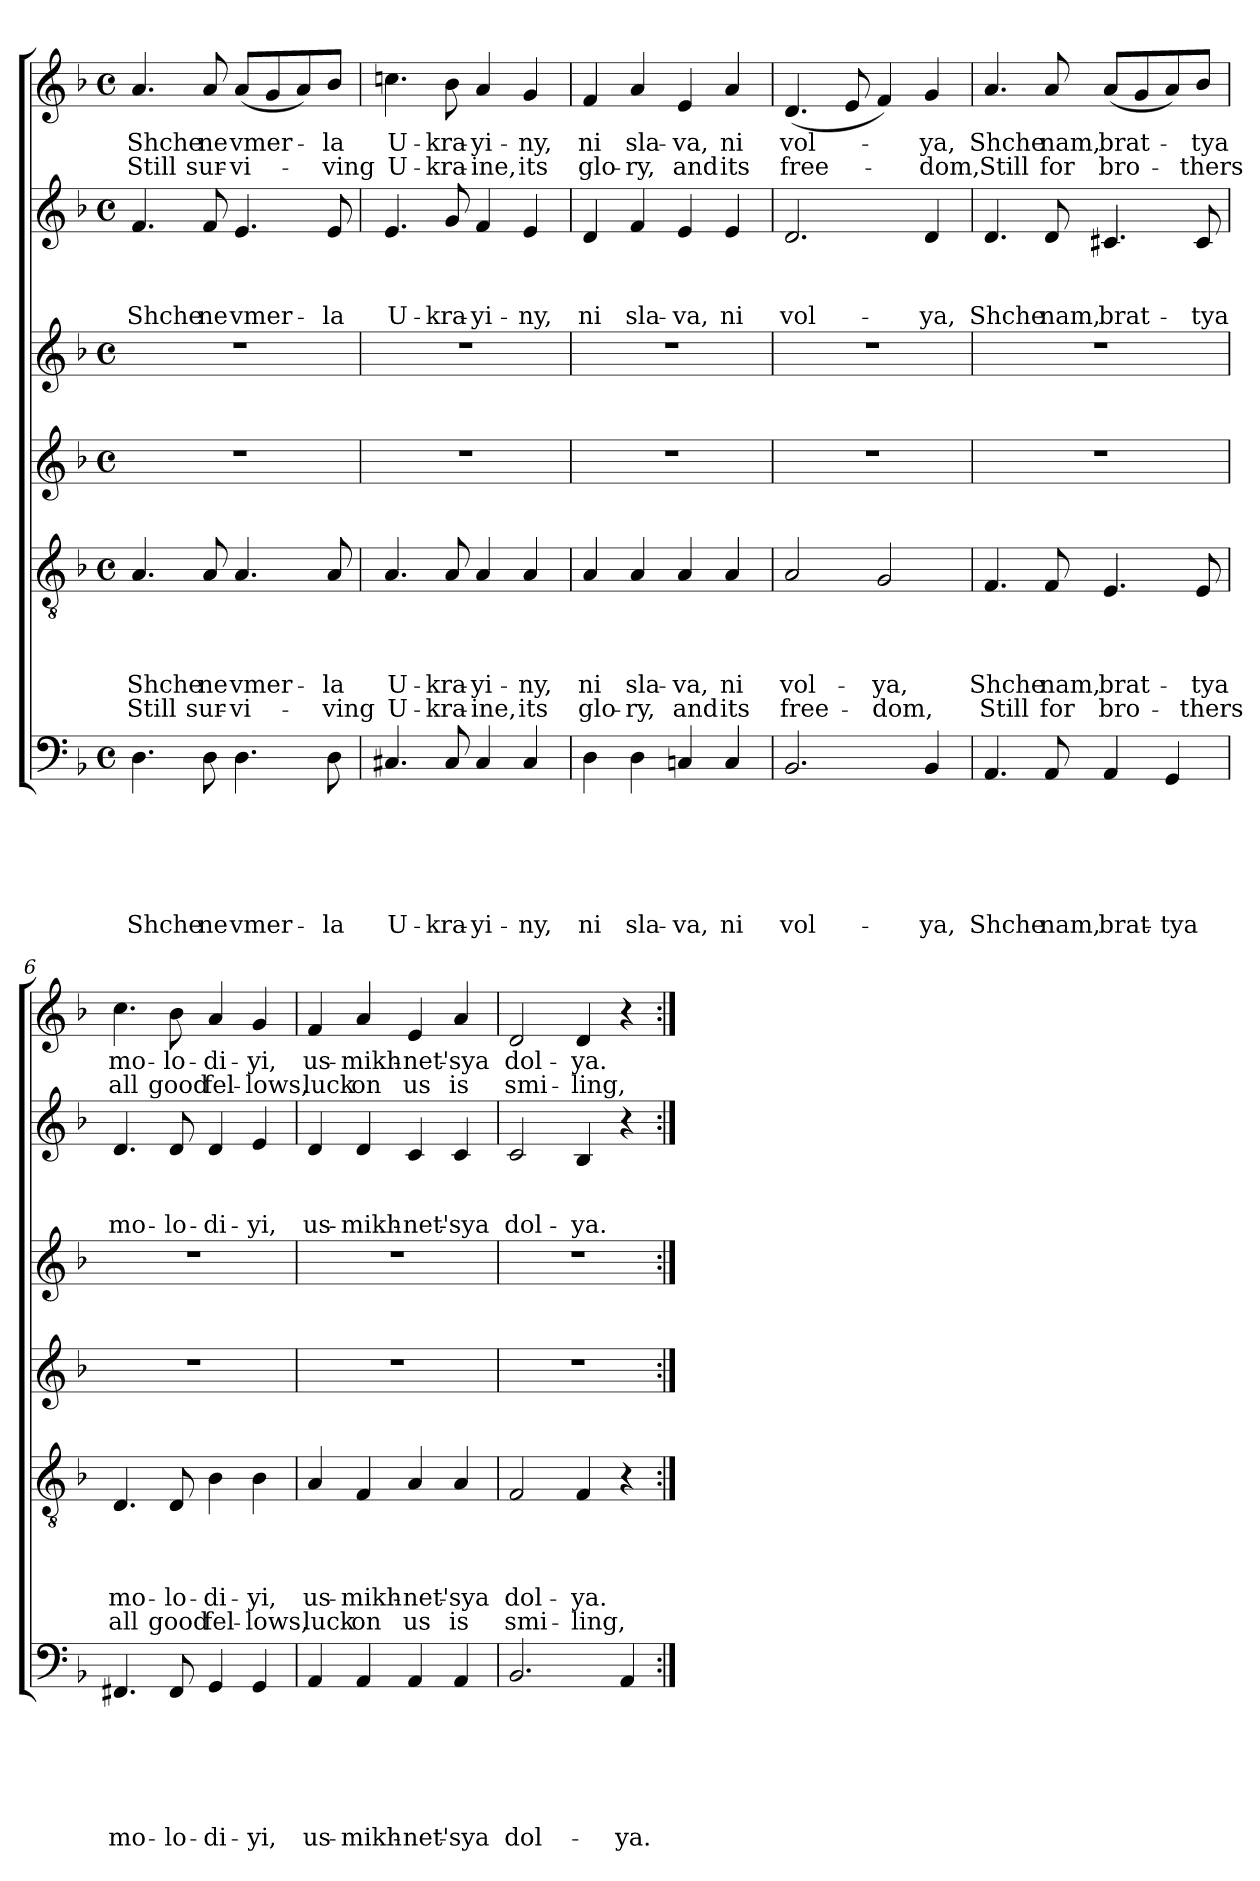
**kern	**text	**text	**text	**text	**text	**text	**kern	**text	**text	**text	**text	**text	**kern	**kern	**kern	**text	**text	**text	**kern	**text	**text
*part4	*part4	*part4	*part4	*part4	*part4	*part4	*part3	*part3	*part3	*part3	*part3	*part3	*part2	*part2	*part1	*part1	*part1	*part1	*part1	*part1	*part1
*staff6	*staff6	*staff6	*staff6	*staff6	*staff6	*staff6	*staff5	*staff5	*staff5	*staff5	*staff5	*staff5	*staff4	*staff3	*staff2	*staff2	*staff2	*staff2	*staff1	*staff1	*staff1
*clefF4	*	*	*	*	*	*	*clefGv2	*	*	*	*	*	*clefG2	*clefG2	*clefG2	*	*	*	*clefG2	*	*
*k[b-]	*	*	*	*	*	*	*k[b-]	*	*	*	*	*	*k[b-]	*k[b-]	*k[b-]	*	*	*	*k[b-]	*	*
*F:	*	*	*	*	*	*	*F:	*	*	*	*	*	*F:	*F:	*F:	*	*	*	*F:	*	*
*M4/4	*	*	*	*	*	*	*M4/4	*	*	*	*	*	*M4/4	*M4/4	*M4/4	*	*	*	*M4/4	*	*
*met(c)	*	*	*	*	*	*	*met(c)	*	*	*	*	*	*met(c)	*met(c)	*met(c)	*	*	*	*met(c)	*	*
=1	=1	=1	=1	=1	=1	=1	=1	=1	=1	=1	=1	=1	=1	=1	=1	=1	=1	=1	=1	=1	=1
!	!	!	!	!	!	!LO:LY:b	!	!	!	!	!LO:LY:b	!LO:LY:b	!	!	!	!	!	!LO:LY:b	!	!LO:LY:b	!LO:LY:b
4.D\	.	.	.	.	.	Shche	4.A/	.	.	.	Shche	Still	1r	1r	4.f/	.	.	Shche	4.a/	Shche	Still
!	!	!	!	!	!	!LO:LY:b	!	!	!	!	!LO:LY:b	!LO:LY:b	!	!	!	!	!	!LO:LY:b	!	!LO:LY:b	!LO:LY:b
8D\	.	.	.	.	.	ne	8A/	.	.	.	ne	sur-	.	.	8f/	.	.	ne	8a/	ne	sur-
!	!	!	!	!	!	!LO:LY:b	!	!	!	!	!LO:LY:b	!LO:LY:b	!	!	!	!	!	!LO:LY:b	!	!LO:LY:b	!LO:LY:b
4.D\	.	.	.	.	.	vmer-	4.A/	.	.	.	vmer-	-vi-	.	.	4.e/	.	.	vmer-	(>8a/L	vmer-	-vi-
.	.	.	.	.	.	.	.	.	.	.	.	.	.	.	.	.	.	.	8g/	.	.
.	.	.	.	.	.	.	.	.	.	.	.	.	.	.	.	.	.	.	8a/)	.	.
!	!	!	!	!	!	!LO:LY:b	!	!	!	!	!LO:LY:b	!LO:LY:b	!	!	!	!	!	!LO:LY:b	!	!LO:LY:b	!LO:LY:b
8D\	.	.	.	.	.	-la	8A/	.	.	.	-la	-ving	.	.	8e/	.	.	-la	8b-/J	-la	-ving
=2	=2	=2	=2	=2	=2	=2	=2	=2	=2	=2	=2	=2	=2	=2	=2	=2	=2	=2	=2	=2	=2
!	!	!	!	!	!	!LO:LY:b	!	!	!	!	!LO:LY:b	!LO:LY:b	!	!	!	!	!	!LO:LY:b	!	!LO:LY:b	!LO:LY:b
4.C#X/	.	.	.	.	.	U-	4.A/	.	.	.	U-	U-	1r	1r	4.e/	.	.	U-	4.ccn\	U-	U-
!	!	!	!	!	!	!LO:LY:b	!	!	!	!	!LO:LY:b	!LO:LY:b	!	!	!	!	!	!LO:LY:b	!	!LO:LY:b	!LO:LY:b
8C#/	.	.	.	.	.	-kra-	8A/	.	.	.	-kra-	-kra-	.	.	8g/	.	.	-kra-	8b-\	-kra-	-kra-
!	!	!	!	!	!	!LO:LY:b	!	!	!	!	!LO:LY:b	!LO:LY:b	!	!	!	!	!	!LO:LY:b	!	!LO:LY:b	!LO:LY:b
4C#/	.	.	.	.	.	-yi-	4A/	.	.	.	-yi-	-ine,	.	.	4f/	.	.	-yi-	4a/	-yi-	-ine,
!	!	!	!	!	!	!LO:LY:b	!	!	!	!	!LO:LY:b	!LO:LY:b	!	!	!	!	!	!LO:LY:b	!	!LO:LY:b	!LO:LY:b
4C#/	.	.	.	.	.	-ny,	4A/	.	.	.	-ny,	its	.	.	4e/	.	.	-ny,	4g/	-ny,	its
=3	=3	=3	=3	=3	=3	=3	=3	=3	=3	=3	=3	=3	=3	=3	=3	=3	=3	=3	=3	=3	=3
!	!	!	!	!	!	!LO:LY:b	!	!	!	!	!LO:LY:b	!LO:LY:b	!	!	!	!	!	!LO:LY:b	!	!LO:LY:b	!LO:LY:b
4D\	.	.	.	.	.	ni	4A/	.	.	.	ni	glo-	1r	1r	4d/	.	.	ni	4f/	ni	glo-
!	!	!	!	!	!	!LO:LY:b	!	!	!	!	!LO:LY:b	!LO:LY:b	!	!	!	!	!	!LO:LY:b	!	!LO:LY:b	!LO:LY:b
4D\	.	.	.	.	.	sla-	4A/	.	.	.	sla-	-ry,	.	.	4f/	.	.	sla-	4a/	sla-	-ry,
!	!	!	!	!	!	!LO:LY:b	!	!	!	!	!LO:LY:b	!LO:LY:b	!	!	!	!	!	!LO:LY:b	!	!LO:LY:b	!LO:LY:b
4Cn/	.	.	.	.	.	-va,	4A/	.	.	.	-va,	and	.	.	4e/	.	.	-va,	4e/	-va,	and
!	!	!	!	!	!	!LO:LY:b	!	!	!	!	!LO:LY:b	!LO:LY:b	!	!	!	!	!	!LO:LY:b	!	!LO:LY:b	!LO:LY:b
4C/	.	.	.	.	.	ni	4A/	.	.	.	ni	its	.	.	4e/	.	.	ni	4a/	ni	its
=4	=4	=4	=4	=4	=4	=4	=4	=4	=4	=4	=4	=4	=4	=4	=4	=4	=4	=4	=4	=4	=4
!	!	!	!	!	!	!LO:LY:b	!	!	!	!	!LO:LY:b	!LO:LY:b	!	!	!	!	!	!LO:LY:b	!	!LO:LY:b	!LO:LY:b
2.BB-/	.	.	.	.	.	vol-	2A/	.	.	.	vol-	free-	1r	1r	2.d/	.	.	vol-	(4.d/	vol-	free-
.	.	.	.	.	.	.	.	.	.	.	.	.	.	.	.	.	.	.	8e/	.	.
!	!	!	!	!	!	!	!	!	!	!	!LO:LY:b	!LO:LY:b	!	!	!	!	!	!	!	!	!
.	.	.	.	.	.	.	2G/	.	.	.	-ya,	-dom,	.	.	.	.	.	.	4f/)	.	.
!	!	!	!	!	!	!LO:LY:b	!	!	!	!	!	!	!	!	!	!	!	!LO:LY:b	!	!LO:LY:b	!LO:LY:b
4BB-/	.	.	.	.	.	-ya,	.	.	.	.	.	.	.	.	4d/	.	.	-ya,	4g/	-ya,	-dom,
!!LO:LB:g=z
=5	=5	=5	=5	=5	=5	=5	=5	=5	=5	=5	=5	=5	=5	=5	=5	=5	=5	=5	=5	=5	=5
!	!	!	!	!	!	!LO:LY:b	!	!	!	!	!LO:LY:b	!LO:LY:b	!	!	!	!	!	!LO:LY:b	!	!LO:LY:b	!LO:LY:b
4.AA/	.	.	.	.	.	Shche	4.F/	.	.	.	Shche	Still	1r	1r	4.d/	.	.	Shche	4.a/	Shche	Still
!	!	!	!	!	!	!LO:LY:b	!	!	!	!	!LO:LY:b	!LO:LY:b	!	!	!	!	!	!LO:LY:b	!	!LO:LY:b	!LO:LY:b
8AA/	.	.	.	.	.	nam,	8F/	.	.	.	nam,	for	.	.	8d/	.	.	nam,	8a/	nam,	for
!	!	!	!	!	!	!LO:LY:b	!	!	!	!	!LO:LY:b	!LO:LY:b	!	!	!	!	!	!LO:LY:b	!	!LO:LY:b	!LO:LY:b
4AA/	.	.	.	.	.	brat-	4.E/	.	.	.	brat-	bro-	.	.	4.c#X/	.	.	brat-	(>8a/L	brat-	bro-
.	.	.	.	.	.	.	.	.	.	.	.	.	.	.	.	.	.	.	8g/	.	.
!	!	!	!	!	!	!LO:LY:b	!	!	!	!	!	!	!	!	!	!	!	!	!	!	!
4GG/	.	.	.	.	.	-tya	.	.	.	.	.	.	.	.	.	.	.	.	8a/)	.	.
!	!	!	!	!	!	!	!	!	!	!	!LO:LY:b	!LO:LY:b	!	!	!	!	!	!LO:LY:b	!	!LO:LY:b	!LO:LY:b
.	.	.	.	.	.	.	8E/	.	.	.	-tya	-thers	.	.	8c#/	.	.	-tya	8b-/J	-tya	-thers
=6	=6	=6	=6	=6	=6	=6	=6	=6	=6	=6	=6	=6	=6	=6	=6	=6	=6	=6	=6	=6	=6
!	!	!	!	!	!	!LO:LY:b	!	!	!	!	!LO:LY:b	!LO:LY:b	!	!	!	!	!	!LO:LY:b	!	!LO:LY:b	!LO:LY:b
4.FF#X/	.	.	.	.	.	mo-	4.D/	.	.	.	mo-	all	1r	1r	4.d/	.	.	mo-	4.cc\	mo-	all
!	!	!	!	!	!	!LO:LY:b	!	!	!	!	!LO:LY:b	!LO:LY:b	!	!	!	!	!	!LO:LY:b	!	!LO:LY:b	!LO:LY:b
8FF#/	.	.	.	.	.	-lo-	8D/	.	.	.	-lo-	good	.	.	8d/	.	.	-lo-	8b-\	-lo-	good
!	!	!	!	!	!	!LO:LY:b	!	!	!	!	!LO:LY:b	!LO:LY:b	!	!	!	!	!	!LO:LY:b	!	!LO:LY:b	!LO:LY:b
4GG/	.	.	.	.	.	-di-	4B-\	.	.	.	-di-	fel-	.	.	4d/	.	.	-di-	4a/	-di-	fel-
!	!	!	!	!	!	!LO:LY:b	!	!	!	!	!LO:LY:b	!LO:LY:b	!	!	!	!	!	!LO:LY:b	!	!LO:LY:b	!LO:LY:b
4GG/	.	.	.	.	.	-yi,	4B-\	.	.	.	-yi,	-lows,	.	.	4e/	.	.	-yi,	4g/	-yi,	-lows,
=7	=7	=7	=7	=7	=7	=7	=7	=7	=7	=7	=7	=7	=7	=7	=7	=7	=7	=7	=7	=7	=7
!	!	!	!	!	!	!LO:LY:b	!	!	!	!	!LO:LY:b	!LO:LY:b	!	!	!	!	!	!LO:LY:b	!	!LO:LY:b	!LO:LY:b
4AA/	.	.	.	.	.	us-	4A/	.	.	.	us-	luck	1r	1r	4d/	.	.	us-	4f/	us-	luck
!	!	!	!	!	!	!LO:LY:b	!	!	!	!	!LO:LY:b	!LO:LY:b	!	!	!	!	!	!LO:LY:b	!	!LO:LY:b	!LO:LY:b
4AA/	.	.	.	.	.	-mikh-	4F/	.	.	.	-mikh-	on	.	.	4d/	.	.	-mikh-	4a/	-mikh-	on
!	!	!	!	!	!	!LO:LY:b	!	!	!	!	!LO:LY:b	!LO:LY:b	!	!	!	!	!	!LO:LY:b	!	!LO:LY:b	!LO:LY:b
4AA/	.	.	.	.	.	-net'-	4A/	.	.	.	-net'-	us	.	.	4c/	.	.	-net'-	4e/	-net'-	us
!	!	!	!	!	!	!LO:LY:b	!	!	!	!	!LO:LY:b	!LO:LY:b	!	!	!	!	!	!LO:LY:b	!	!LO:LY:b	!LO:LY:b
4AA/	.	.	.	.	.	-sya	4A/	.	.	.	-sya	is	.	.	4c/	.	.	-sya	4a/	-sya	is
=8	=8	=8	=8	=8	=8	=8	=8	=8	=8	=8	=8	=8	=8	=8	=8	=8	=8	=8	=8	=8	=8
!	!	!	!	!	!	!LO:LY:b	!	!	!	!	!LO:LY:b	!LO:LY:b	!	!	!	!	!	!LO:LY:b	!	!LO:LY:b	!LO:LY:b
2.BB-/	.	.	.	.	.	dol-	2F/	.	.	.	dol-	smi-	1r	1r	2c/	.	.	dol-	2d/	dol-	smi-
!	!	!	!	!	!	!	!	!	!	!	!LO:LY:b	!LO:LY:b	!	!	!	!	!	!LO:LY:b	!	!LO:LY:b	!LO:LY:b
.	.	.	.	.	.	.	4F/	.	.	.	-ya.	-ling,	.	.	4B-/	.	.	-ya.	4d/	-ya.	-ling,
!	!	!	!	!	!	!LO:LY:b	!	!	!	!	!	!	!	!	!	!	!	!	!	!	!
4AA/	.	.	.	.	.	-ya.	4r	.	.	.	.	.	.	.	4r	.	.	.	4r	.	.
=:|!	=:|!	=:|!	=:|!	=:|!	=:|!	=:|!	=:|!	=:|!	=:|!	=:|!	=:|!	=:|!	=:|!	=:|!	=:|!	=:|!	=:|!	=:|!	=:|!	=:|!	=:|!
*-	*-	*-	*-	*-	*-	*-	*-	*-	*-	*-	*-	*-	*-	*-	*-	*-	*-	*-	*-	*-	*-
